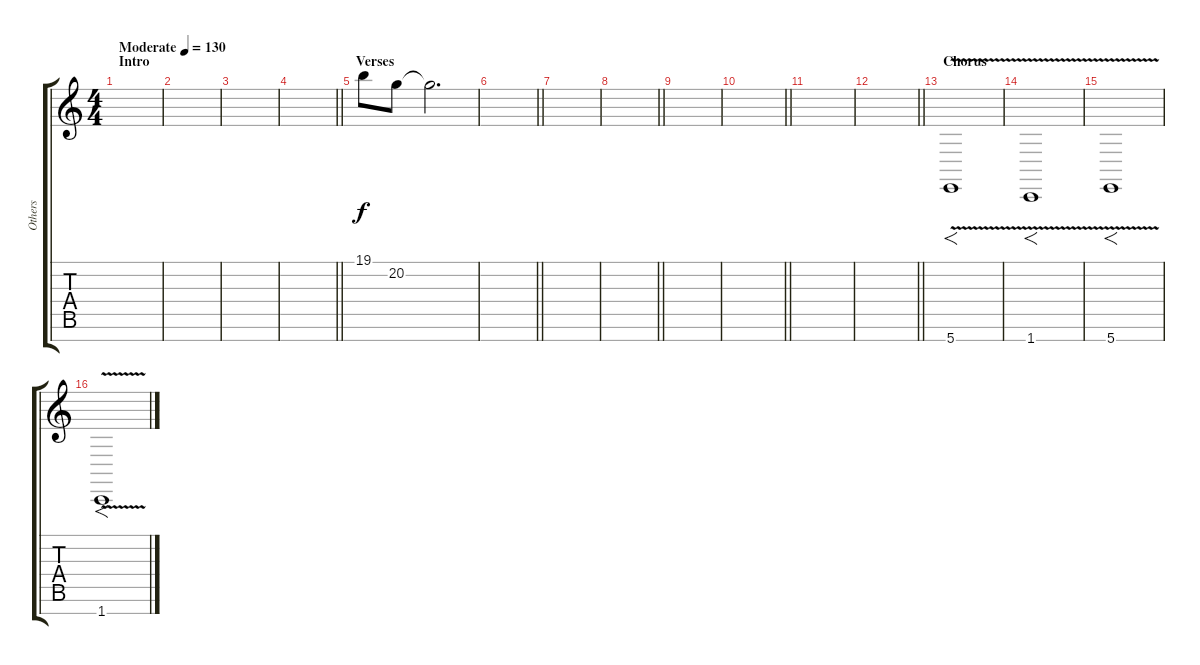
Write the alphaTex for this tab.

\track ("Others" "Others") {instrument cello}
\staff {score tabs}
\tuning (E4 B3 G3 D3 A2 E2 B1) {hide}
\ts (4 4)
\section ("" "Intro")
\tempo (130 "Moderate")
\clef g2
\ks c
|
|
|
\barLineRight lightlight
|
\section ("" "Verses")
19.1.8{volume 8 instrument vibraphone} 20.2.8 20.2{t}.2{d} |
\barLineRight lightlight
|
|
\barLineRight lightlight
|
|
\barLineRight lightlight
|
|
\barLineRight lightlight
|
\section ("" "Chorus")
5.7{v}.1{f dy f balance 2} |
1.7{v}.1{f balance 14} |
5.7{v}.1{f balance 2} |
1.7{v}.1{f balance 14}
